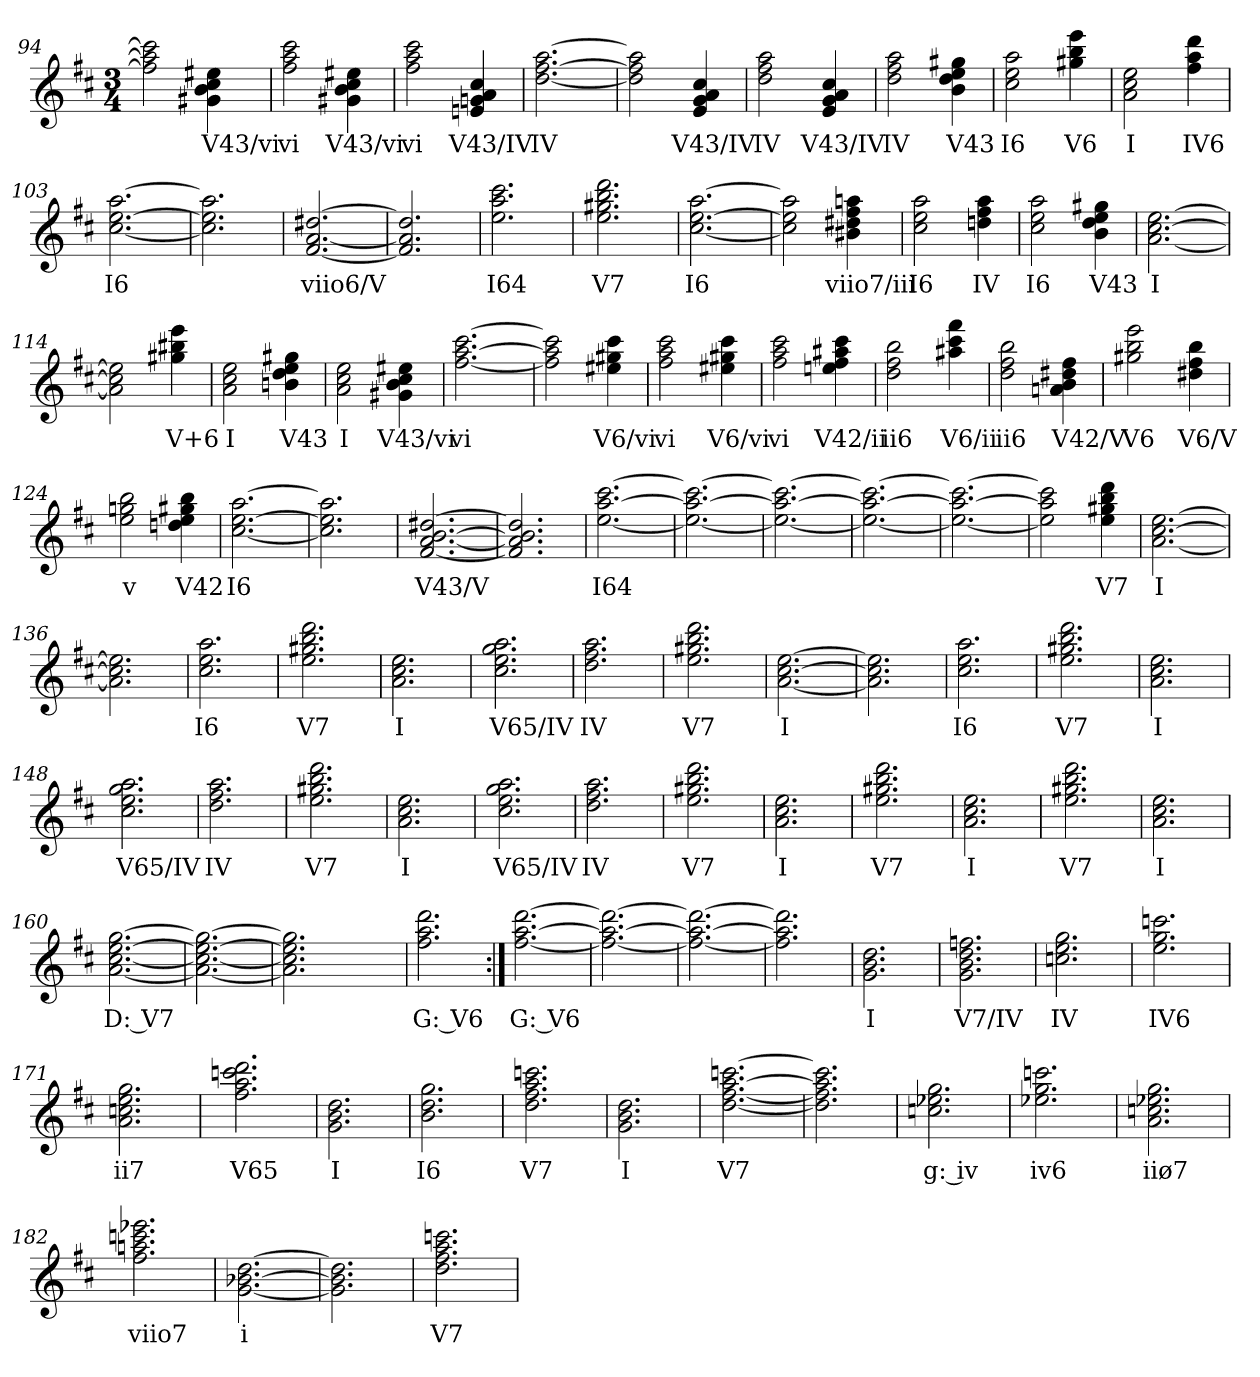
**kern	**text
*part1	*part1
*staff1	*staff1
*k[f#c#]	*
*D:	*
*M3/4	*
=94	=94
2ff#] 2aa] 2ccc#]	.
4g#X 4b 4cc# 4ee#X	V43/vi
=95	=95
2ff# 2aa 2ccc#	vi
4g#X 4b 4cc# 4ee#X	V43/vi
=96	=96
2ff# 2aa 2ccc#	vi
4en 4gn 4a 4cc#	V43/IV
=97	=97
[2.dd [2.ff# [2.aa	IV
=98	=98
2dd] 2ff#] 2aa]	.
4e 4g 4a 4cc#	V43/IV
=99	=99
2dd 2ff# 2aa	IV
4e 4g 4a 4cc#	V43/IV
=100	=100
2dd 2ff# 2aa	IV
4b 4dd 4ee 4gg#X	V43
=101	=101
2cc# 2ee 2aa	I6
4gg#X 4bb 4eee	V6
=102	=102
2a 2cc# 2ee	I
4ff# 4aa 4ddd	IV6
=103	=103
[2.cc# [2.ee [2.aa	I6
=104	=104
2.cc#] 2.ee] 2.aa]	.
=105	=105
[2.f# [2.a [2.dd#X	viio6/V
=106	=106
2.f#] 2.a] 2.dd#]	.
=107	=107
2.ee 2.aa 2.ccc#	I64
=108	=108
2.ee 2.gg#X 2.bb 2.ddd	V7
=109	=109
[2.cc# [2.ee [2.aa	I6
=110	=110
2cc#] 2ee] 2aa]	.
4b#X 4dd#X 4ff# 4aan	viio7/iii
=111	=111
2cc# 2ee 2aa	I6
4ddn 4ff# 4aa	IV
=112	=112
2cc# 2ee 2aa	I6
4b 4dd 4ee 4gg#X	V43
=113	=113
[2.a [2.cc# [2.ee	I
=114	=114
2a] 2cc#] 2ee]	.
4gg#X 4bb#X 4eee	V+6
=115	=115
2a 2cc# 2ee	I
4bn 4dd 4ee 4gg#X	V43
=116	=116
2a 2cc# 2ee	I
4g#X 4b 4cc# 4ee#X	V43/vi
=117	=117
[2.ff# [2.aa [2.ccc#	vi
=118	=118
2ff#] 2aa] 2ccc#]	.
4ee#X 4gg#X 4ccc#	V6/vi
=119	=119
2ff# 2aa 2ccc#	vi
4ee#X 4gg#X 4ccc#	V6/vi
=120	=120
2ff# 2aa 2ccc#	vi
4een 4ff# 4aa#X 4ccc#	V42/ii
=121	=121
2dd 2ff# 2bb	ii6
4aa#X 4ccc# 4fff#	V6/ii
=122	=122
2dd 2ff# 2bb	ii6
4an 4b 4dd#X 4ff#	V42/V
=123	=123
2gg#X 2bb 2eee	V6
4dd#X 4ff# 4bb	V6/V
=124	=124
2ee 2ggn 2bb	v
4ddn 4ee 4gg#X 4bb	V42
=125	=125
[2.cc# [2.ee [2.aa	I6
=126	=126
2.cc#] 2.ee] 2.aa]	.
=127	=127
[2.f# [2.a [2.b [2.dd#X	V43/V
=128	=128
2.f#] 2.a] 2.b] 2.dd#]	.
=129	=129
[2.ee [2.aa [2.ccc#	I64
=130	=130
2.ee_ 2.aa_ 2.ccc#_	.
=131	=131
2.ee_ 2.aa_ 2.ccc#_	.
=132	=132
2.ee_ 2.aa_ 2.ccc#_	.
=133	=133
2.ee_ 2.aa_ 2.ccc#_	.
=134	=134
2ee] 2aa] 2ccc#]	.
4ee 4gg#X 4bb 4ddd	V7
=135	=135
[2.a [2.cc# [2.ee	I
=136	=136
2.a] 2.cc#] 2.ee]	.
=137	=137
2.cc# 2.ee 2.aa	I6
=138	=138
2.ee 2.gg#X 2.bb 2.ddd	V7
=139	=139
2.a 2.cc# 2.ee	I
=140	=140
2.cc# 2.ee 2.gg 2.aa	V65/IV
=141	=141
2.dd 2.ff# 2.aa	IV
=142	=142
2.ee 2.gg#X 2.bb 2.ddd	V7
=143	=143
[2.a [2.cc# [2.ee	I
=144	=144
2.a] 2.cc#] 2.ee]	.
=145	=145
2.cc# 2.ee 2.aa	I6
=146	=146
2.ee 2.gg#X 2.bb 2.ddd	V7
=147	=147
2.a 2.cc# 2.ee	I
=148	=148
2.cc# 2.ee 2.gg 2.aa	V65/IV
=149	=149
2.dd 2.ff# 2.aa	IV
=150	=150
2.ee 2.gg#X 2.bb 2.ddd	V7
=151	=151
2.a 2.cc# 2.ee	I
=152	=152
2.cc# 2.ee 2.gg 2.aa	V65/IV
=153	=153
2.dd 2.ff# 2.aa	IV
=154	=154
2.ee 2.gg#X 2.bb 2.ddd	V7
=155	=155
2.a 2.cc# 2.ee	I
=156	=156
2.ee 2.gg#X 2.bb 2.ddd	V7
=157	=157
2.a 2.cc# 2.ee	I
=158	=158
2.ee 2.gg#X 2.bb 2.ddd	V7
=159	=159
2.a 2.cc# 2.ee	I
=160	=160
[2.a [2.cc# [2.ee [2.gg	D: V7
=161	=161
2.a_ 2.cc#_ 2.ee_ 2.gg_	.
=162	=162
2.a] 2.cc#] 2.ee] 2.gg]	.
=163a	=163a
2.ff# 2.aa 2.ddd	G: V6
=163b:|!	=163b:|!
[2.ff# [2.aa [2.ddd	G: V6
=164b	=164b
2.ff#_ 2.aa_ 2.ddd_	.
=165b	=165b
2.ff#_ 2.aa_ 2.ddd_	.
=166b	=166b
2.ff#] 2.aa] 2.ddd]	.
=167	=167
2.g 2.b 2.dd	I
=168	=168
2.g 2.b 2.dd 2.ffn	V7/IV
=169	=169
2.ccn 2.ee 2.gg	IV
=170	=170
2.ee 2.gg 2.cccn	IV6
=171	=171
2.a 2.ccn 2.ee 2.gg	ii7
=172	=172
2.ff# 2.aa 2.cccn 2.ddd	V65
=173	=173
2.g 2.b 2.dd	I
=174	=174
2.b 2.dd 2.gg	I6
=175	=175
2.dd 2.ff# 2.aa 2.cccn	V7
=176	=176
2.g 2.b 2.dd	I
=177	=177
[2.dd [2.ff# [2.aa [2.cccn	V7
=178	=178
2.dd] 2.ff#] 2.aa] 2.ccc]	.
=179	=179
2.ccn 2.ee-X 2.gg	g: iv
=180	=180
2.ee-X 2.gg 2.cccn	iv6
=181	=181
2.a 2.ccn 2.ee-X 2.gg	iiø7
=182	=182
2.ff# 2.aan 2.cccn 2.eee-X	viio7
=183	=183
[2.g [2.b-X [2.dd	i
=184	=184
2.g] 2.b-] 2.dd]	.
=185	=185
2.dd 2.ff# 2.aa 2.cccn	V7
=	=
*-	*-
